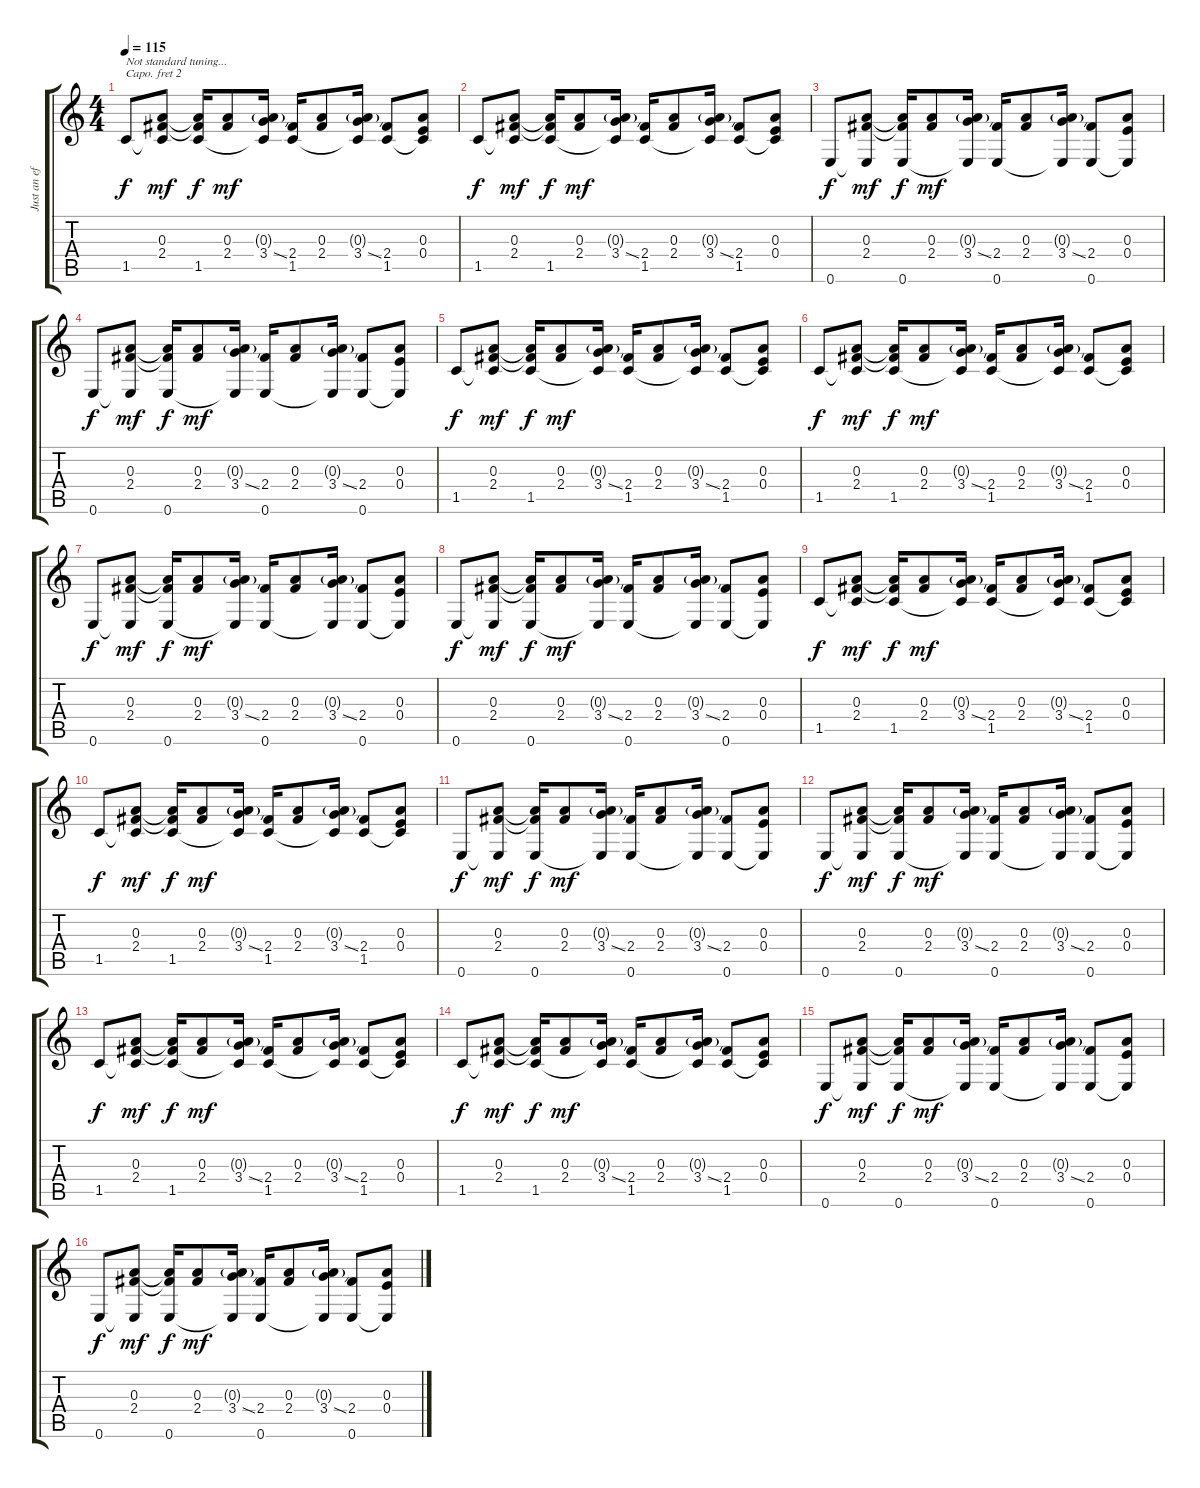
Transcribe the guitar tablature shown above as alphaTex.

\track ("Just an effect" "Just an ef") {instrument acousticguitarnylon}
\staff {score tabs}
\capo 2
\tuning (E4 B3 G3 D3 A2 D2) {hide}
\ts (4 4)
\tempo 115
\clef g2
\ks c
1.5.8{txt "Not standard tuning..." dy f instrument acousticguitarnylon} (0.3 2.4 1.5{t}).8{dy mf} (0.3{t} 2.4{t} 1.5).16{dy f} (0.3 2.4).8{dy mf} (0.3{g} 3.4{ss} 1.5{t}).16 (2.4 1.5).16 (0.3 2.4).8 (0.3{g} 3.4{ss} 1.5{t}).16 (2.4 1.5).8 (0.3 0.4 1.5{t}).8 |
1.5.8{dy f} (0.3 2.4 1.5{t}).8{dy mf} (0.3{t} 2.4{t} 1.5).16{dy f} (0.3 2.4).8{dy mf} (0.3{g} 3.4{ss} 1.5{t}).16 (2.4 1.5).16 (0.3 2.4).8 (0.3{g} 3.4{ss} 1.5{t}).16 (2.4 1.5).8 (0.3 0.4 1.5{t}).8 |
0.6.8{dy f} (0.3 2.4 0.6{t}).8{dy mf} (0.3{t} 2.4{t} 0.6).16{dy f} (0.3 2.4).8{dy mf} (0.3{g} 3.4{ss} 0.6{t}).16 (2.4 0.6).16 (0.3 2.4).8 (0.3{g} 3.4{ss} 0.6{t}).16 (2.4 0.6).8 (0.3 0.4 0.6{t}).8 |
0.6.8{dy f} (0.3 2.4 0.6{t}).8{dy mf} (0.3{t} 2.4{t} 0.6).16{dy f} (0.3 2.4).8{dy mf} (0.3{g} 3.4{ss} 0.6{t}).16 (2.4 0.6).16 (0.3 2.4).8 (0.3{g} 3.4{ss} 0.6{t}).16 (2.4 0.6).8 (0.3 0.4 0.6{t}).8 |
1.5.8{dy f} (0.3 2.4 1.5{t}).8{dy mf} (0.3{t} 2.4{t} 1.5).16{dy f} (0.3 2.4).8{dy mf} (0.3{g} 3.4{ss} 1.5{t}).16 (2.4 1.5).16 (0.3 2.4).8 (0.3{g} 3.4{ss} 1.5{t}).16 (2.4 1.5).8 (0.3 0.4 1.5{t}).8 |
1.5.8{dy f} (0.3 2.4 1.5{t}).8{dy mf} (0.3{t} 2.4{t} 1.5).16{dy f} (0.3 2.4).8{dy mf} (0.3{g} 3.4{ss} 1.5{t}).16 (2.4 1.5).16 (0.3 2.4).8 (0.3{g} 3.4{ss} 1.5{t}).16 (2.4 1.5).8 (0.3 0.4 1.5{t}).8 |
0.6.8{dy f} (0.3 2.4 0.6{t}).8{dy mf} (0.3{t} 2.4{t} 0.6).16{dy f} (0.3 2.4).8{dy mf} (0.3{g} 3.4{ss} 0.6{t}).16 (2.4 0.6).16 (0.3 2.4).8 (0.3{g} 3.4{ss} 0.6{t}).16 (2.4 0.6).8 (0.3 0.4 0.6{t}).8 |
0.6.8{dy f} (0.3 2.4 0.6{t}).8{dy mf} (0.3{t} 2.4{t} 0.6).16{dy f} (0.3 2.4).8{dy mf} (0.3{g} 3.4{ss} 0.6{t}).16 (2.4 0.6).16 (0.3 2.4).8 (0.3{g} 3.4{ss} 0.6{t}).16 (2.4 0.6).8 (0.3 0.4 0.6{t}).8 |
1.5.8{dy f} (0.3 2.4 1.5{t}).8{dy mf} (0.3{t} 2.4{t} 1.5).16{dy f} (0.3 2.4).8{dy mf} (0.3{g} 3.4{ss} 1.5{t}).16 (2.4 1.5).16 (0.3 2.4).8 (0.3{g} 3.4{ss} 1.5{t}).16 (2.4 1.5).8 (0.3 0.4 1.5{t}).8 |
1.5.8{dy f} (0.3 2.4 1.5{t}).8{dy mf} (0.3{t} 2.4{t} 1.5).16{dy f} (0.3 2.4).8{dy mf} (0.3{g} 3.4{ss} 1.5{t}).16 (2.4 1.5).16 (0.3 2.4).8 (0.3{g} 3.4{ss} 1.5{t}).16 (2.4 1.5).8 (0.3 0.4 1.5{t}).8 |
0.6.8{dy f} (0.3 2.4 0.6{t}).8{dy mf} (0.3{t} 2.4{t} 0.6).16{dy f} (0.3 2.4).8{dy mf} (0.3{g} 3.4{ss} 0.6{t}).16 (2.4 0.6).16 (0.3 2.4).8 (0.3{g} 3.4{ss} 0.6{t}).16 (2.4 0.6).8 (0.3 0.4 0.6{t}).8 |
0.6.8{dy f} (0.3 2.4 0.6{t}).8{dy mf} (0.3{t} 2.4{t} 0.6).16{dy f} (0.3 2.4).8{dy mf} (0.3{g} 3.4{ss} 0.6{t}).16 (2.4 0.6).16 (0.3 2.4).8 (0.3{g} 3.4{ss} 0.6{t}).16 (2.4 0.6).8 (0.3 0.4 0.6{t}).8 |
1.5.8{dy f} (0.3 2.4 1.5{t}).8{dy mf} (0.3{t} 2.4{t} 1.5).16{dy f} (0.3 2.4).8{dy mf} (0.3{g} 3.4{ss} 1.5{t}).16 (2.4 1.5).16 (0.3 2.4).8 (0.3{g} 3.4{ss} 1.5{t}).16 (2.4 1.5).8 (0.3 0.4 1.5{t}).8 |
1.5.8{dy f} (0.3 2.4 1.5{t}).8{dy mf} (0.3{t} 2.4{t} 1.5).16{dy f} (0.3 2.4).8{dy mf} (0.3{g} 3.4{ss} 1.5{t}).16 (2.4 1.5).16 (0.3 2.4).8 (0.3{g} 3.4{ss} 1.5{t}).16 (2.4 1.5).8 (0.3 0.4 1.5{t}).8 |
0.6.8{dy f} (0.3 2.4 0.6{t}).8{dy mf} (0.3{t} 2.4{t} 0.6).16{dy f} (0.3 2.4).8{dy mf} (0.3{g} 3.4{ss} 0.6{t}).16 (2.4 0.6).16 (0.3 2.4).8 (0.3{g} 3.4{ss} 0.6{t}).16 (2.4 0.6).8 (0.3 0.4 0.6{t}).8 |
0.6.8{dy f} (0.3 2.4 0.6{t}).8{dy mf} (0.3{t} 2.4{t} 0.6).16{dy f} (0.3 2.4).8{dy mf} (0.3{g} 3.4{ss} 0.6{t}).16 (2.4 0.6).16 (0.3 2.4).8 (0.3{g} 3.4{ss} 0.6{t}).16 (2.4 0.6).8 (0.3 0.4 0.6{t}).8
